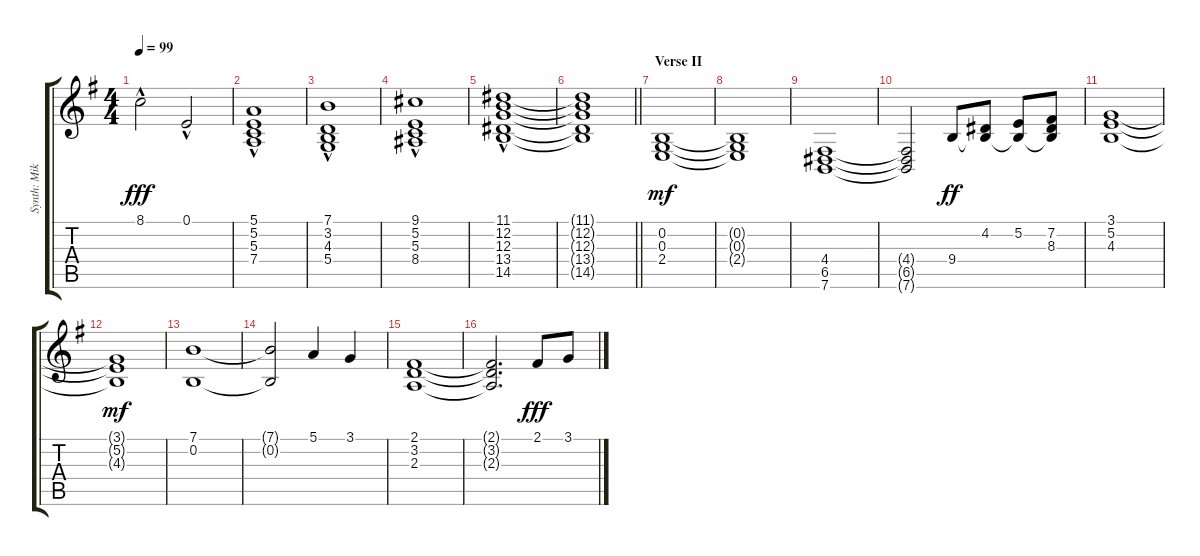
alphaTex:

\track ("Synth: Mike" "Synth: Mik") {instrument stringensemble1}
\staff {score tabs}
\tuning (E4 B3 G3 D3 A2 E2) {hide}
\ts (4 4)
\tempo 99
\clef g2
\ks g
8.1{hac}.2{dy fff} 0.1{hac}.2 |
(5.1{hac} 5.2{hac} 5.3{hac} 7.4{hac}).1 |
(7.1{hac} 3.2{hac} 4.3{hac} 5.4{hac}).1 |
(9.1{hac} 5.2{hac} 5.3{hac} 8.4{hac}).1 |
(11.1{hac} 12.2{hac} 12.3{hac} 13.4{hac} 14.5{hac}).1 |
\barLineRight lightlight
(11.1{t} 12.2{t} 12.3{t} 13.4{t} 14.5{t}).1 |
\section ("" "Verse II")
(0.2 0.3 2.4).1{dy mf} |
(0.2{t} 0.3{t} 2.4{t}).1 |
(4.4 6.5 7.6).1 |
(4.4{t} 6.5{t} 7.6{t}).2 9.4.8{dy ff} (4.2 9.4{t}).8 (5.2 9.4{t}).8 (7.2 8.3 9.4{t}).8 |
(3.1 5.2 4.3).1 |
(3.1{t} 5.2{t} 4.3{t}).1{dy mf} |
(7.1 0.2).1 |
(7.1{t} 0.2{t}).2 5.1.4 3.1.4 |
(2.1 3.2 2.3).1 |
(2.1{t} 3.2{t} 2.3{t}).2{d} 2.1.8{dy fff} 3.1.8
